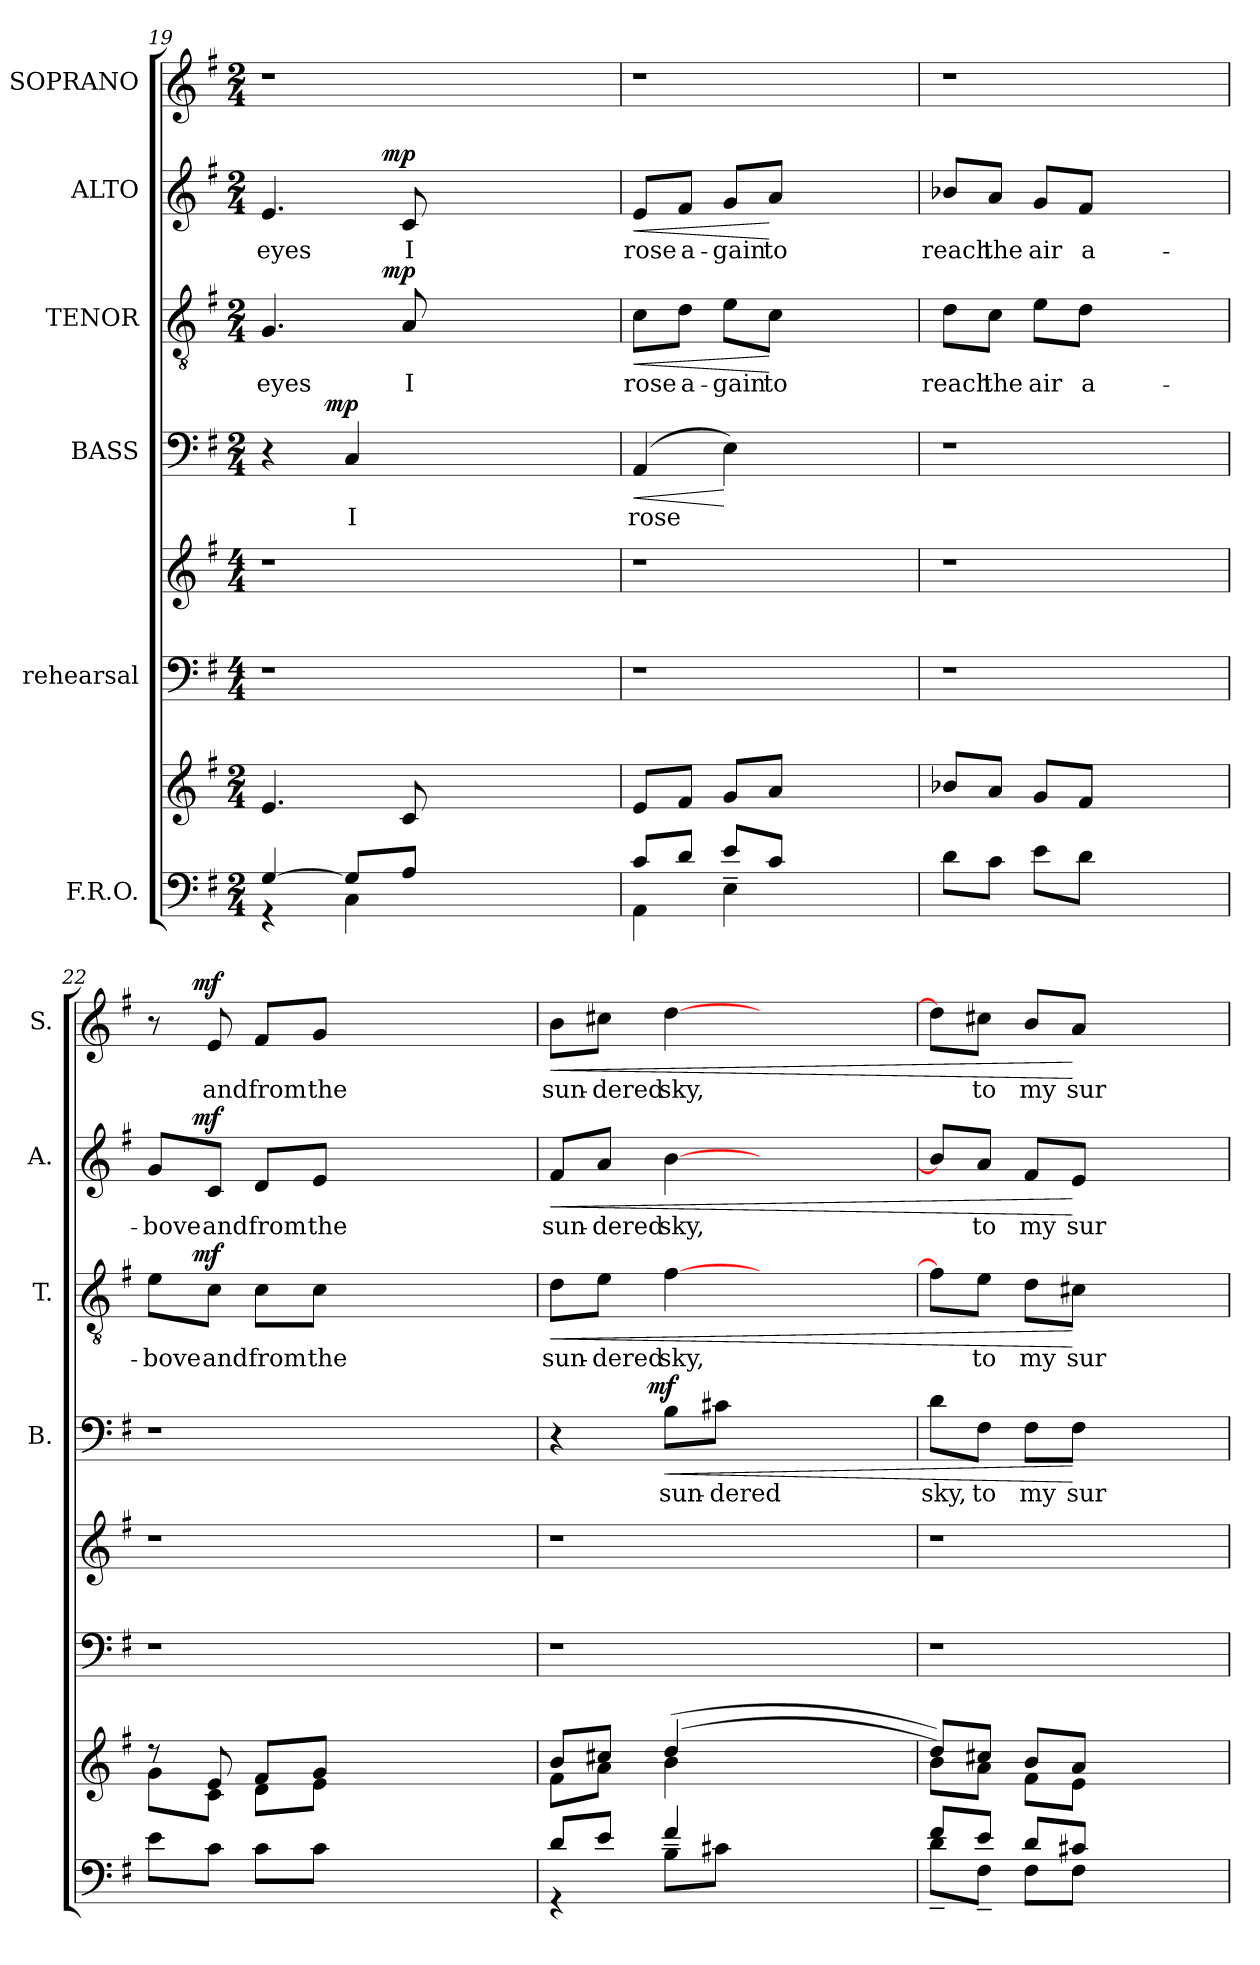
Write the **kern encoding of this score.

**kern	**kern	**kern	**kern	**kern	**text	**dynam	**kern	**text	**dynam	**kern	**text	**dynam	**kern	**text	**dynam
*part6	*part6	*part5	*part5	*part4	*part4	*part4	*part3	*part3	*part3	*part2	*part2	*part2	*part1	*part1	*part1
*staff8	*staff7	*staff6	*staff5	*staff4	*staff4	*staff4	*staff3	*staff3	*staff3	*staff2	*staff2	*staff2	*staff1	*staff1	*staff1
*I"F.R.O.	*	*I"rehearsal	*	*I"BASS	*	*	*I"TENOR	*	*	*I"ALTO	*	*	*I"SOPRANO	*	*
*	*	*	*	*I'B.	*	*	*I'T.	*	*	*I'A.	*	*	*I'S.	*	*
*clefF4	*clefG2	*clefF4	*clefG2	*clefF4	*	*	*clefGv2	*	*	*clefG2	*	*	*clefG2	*	*
*k[f#]	*k[f#]	*k[f#]	*k[f#]	*k[f#]	*	*	*k[f#]	*	*	*k[f#]	*	*	*k[f#]	*	*
*G:	*G:	*G:	*G:	*G:	*	*	*G:	*	*	*G:	*	*	*G:	*	*
*M2/4	*M2/4	*M4/4	*M4/4	*M2/4	*	*	*M2/4	*	*	*M2/4	*	*	*M2/4	*	*
=19	=19	=19	=19	=19	=19	=19	=19	=19	=19	=19	=19	=19	=19	=19	=19
*^	*	*	*	*	*	*	*	*	*	*	*	*	*	*	*
!	!	!	!	!	!	!	!	!	!LO:LY:b:cj	!	!	!LO:LY:b:cj	!	!LO:N:vis=1	!	!
*	*	*	*	*	*^	*	*	*^	*	*	*^	*	*	*	*	*
[>4G/	4rGG	4.e/	1r	1r	4r	8..ryy	.	.	4.G/	4ryy	eyes	.	4.e/	4ryy	eyes	.	2r	.	.
!	!	!	!	!	!	!	!	!LO:DY:a	!	!	!	!	!	!	!	!	!	!	!
.	.	.	.	.	.	2ryy	.	mp	.	.	.	.	.	.	.	.	.	.	.
!	!	!	!	!	!	!	!LO:LY:b:rj	!	!	!	!	!	!	!	!	!	!	!	!
8G/L]	4C\	.	.	.	4C/	.	I	.	.	16.ryy	.	.	.	16.ryy	.	.	.	.	.
!	!	!	!	!	!	!	!	!	!	!	!	!LO:DY:a	!	!	!	!LO:DY:a	!	!	!
.	.	.	.	.	.	.	.	.	.	2ryy	.	mp	.	2ryy	.	mp	.	.	.
!	!	!	!	!	!	!	!	!	!	!	!LO:LY:b:rj	!	!	!	!LO:LY:b:rj	!	!	!	!
8A/J	.	8c/	.	.	.	.	.	.	8A/	.	I	.	8c/	.	I	.	.	.	.
2ryy	2ryy	2ryy	.	.	2ryy	.	.	.	2ryy	.	.	.	2ryy	.	.	.	2ryy	.	.
.	.	.	.	.	.	4ryy	.	.	.	.	.	.	.	.	.	.	.	.	.
.	.	.	.	.	.	.	.	.	.	8ryy	.	.	.	8ryy	.	.	.	.	.
.	.	.	.	.	.	32ryy	.	.	.	32ryy	.	.	.	32ryy	.	.	.	.	.
=20	=20	=20	=20	=20	=20	=20	=20	=20	=20	=20	=20	=20	=20	=20	=20	=20	=20	=20	=20
!	!	!	!	!	!	!	!LO:LY:b	!LO:HP:b	!	!	!LO:LY:b:cj	!LO:HP:b	!	!	!LO:LY:b:cj	!LO:HP:b	!LO:N:vis=1	!	!
*	*	*	*	*	*v	*v	*	*	*	*	*	*	*v	*v	*	*	*	*	*
*	*	*	*	*	*	*	*	*v	*v	*	*	*	*	*	*	*	*
4AA\	8c/L	8e/L	1r	1r	(>4AA/	rose	<	8c\L	rose	<	8e/L	rose	<	2r	.	.
!	!	!	!	!	!	!	!	!	!LO:LY:b	!	!	!LO:LY:b	!	!	!	!
.	8d/J	8f#/J	.	.	.	.	.	8d\J	a-	.	8f#/J	a-	.	.	.	.
!	!	!	!	!	!	!	!	!	!LO:LY:b:cj	!	!	!LO:LY:b:cj	!	!	!	!
4E~>\	8e/L	8g/L	.	.	4E\)	.	[	8e\L	-gain	.	8g/L	-gain	.	.	.	.
!	!	!	!	!	!	!	!	!	!LO:LY:b:cj	!	!	!LO:LY:b:cj	!	!	!	!
.	8c/J	8a/J	.	.	.	.	.	8c\J	to	[	8a/J	to	[	.	.	.
2ryy	2ryy	2ryy	.	.	2ryy	.	.	2ryy	.	.	2ryy	.	.	2ryy	.	.
=21	=21	=21	=21	=21	=21	=21	=21	=21	=21	=21	=21	=21	=21	=21	=21	=21
!	!	!	!	!	!LO:N:vis=1	!	!	!	!LO:LY:b:cj	!	!	!LO:LY:b:cj	!	!LO:N:vis=1	!	!
*v	*v	*	*	*	*	*	*	*	*	*	*	*	*	*	*	*
8d\L	8b-X/L	1r	1r	2r	.	.	8d\L	reach	.	8b-X/L	reach	.	2r	.	.
!	!	!	!	!	!	!	!	!LO:LY:b:cj	!	!	!LO:LY:b:cj	!	!	!	!
8c\J	8a/J	.	.	.	.	.	8c\J	the	.	8a/J	the	.	.	.	.
!	!	!	!	!	!	!	!	!LO:LY:b:cj	!	!	!LO:LY:b:cj	!	!	!	!
8e\L	8g/L	.	.	.	.	.	8e\L	air	.	8g/L	air	.	.	.	.
!	!	!	!	!	!	!	!	!LO:LY:b:cj	!	!	!LO:LY:b:cj	!	!	!	!
8d\J	8f#/J	.	.	.	.	.	8d\J	a-	.	8f#/J	a-	.	.	.	.
2ryy	2ryy	.	.	2ryy	.	.	2ryy	.	.	2ryy	.	.	2ryy	.	.
!!LO:PB:g=z
=22	=22	=22	=22	=22	=22	=22	=22	=22	=22	=22	=22	=22	=22	=22	=22
*	*^	*	*	*	*	*	*	*	*	*	*	*	*	*	*
!	!	!	!	!	!LO:N:vis=1	!	!	!	!LO:LY:b:cj	!	!	!LO:LY:b:cj	!	!	!	!
*	*	*	*	*	*	*	*	*^	*	*	*^	*	*	*^	*	*
8e\L	8rdd	8g\L	1r	1r	2r	.	.	8e\L	16..ryy	-bove	.	8g/L	16..ryy	-bove	.	8r	16..ryy	.	.
!	!	!	!	!	!	!	!	!	!	!	!LO:DY:a	!	!	!	!LO:DY:a	!	!	!	!LO:DY:a
.	.	.	.	.	.	.	.	.	2ryy	.	mf	.	2ryy	.	mf	.	2ryy	.	mf
!	!	!	!	!	!	!	!	!	!	!LO:LY:b:cj	!	!	!	!LO:LY:b:cj	!	!	!	!LO:LY:b:cj	!
8c\J	8e/	8c\J	.	.	.	.	.	8c\J	.	and	.	8c/J	.	and	.	8e/	.	and	.
!	!	!	!	!	!	!	!	!	!	!LO:LY:b:cj	!	!	!	!LO:LY:b:cj	!	!	!	!LO:LY:b:cj	!
8c\L	8f#/L	8d\L	.	.	.	.	.	8c\L	.	from	.	8d/L	.	from	.	8f#/L	.	from	.
!	!	!	!	!	!	!	!	!	!	!LO:LY:b:cj	!	!	!	!LO:LY:b:cj	!	!	!	!LO:LY:b:cj	!
8c\J	8g/J	8e\J	.	.	.	.	.	8c\J	.	the	.	8e/J	.	the	.	8g/J	.	the	.
2ryy	2ryy	2ryy	.	.	2ryy	.	.	2ryy	.	.	.	2ryy	.	.	.	2ryy	.	.	.
.	.	.	.	.	.	.	.	.	4ryy	.	.	.	4ryy	.	.	.	4ryy	.	.
.	.	.	.	.	.	.	.	.	8ryy	.	.	.	8ryy	.	.	.	8ryy	.	.
.	.	.	.	.	.	.	.	.	64ryy	.	.	.	64ryy	.	.	.	64ryy	.	.
=23	=23	=23	=23	=23	=23	=23	=23	=23	=23	=23	=23	=23	=23	=23	=23	=23	=23	=23	=23
*^	*	*	*	*	*	*	*	*	*	*	*	*	*	*	*	*	*	*	*
!	!	!	!	!	!	!	!	!	!	!	!LO:LY:b:cj	!LO:HP:b	!	!	!LO:LY:b:cj	!LO:HP:b	!	!	!LO:LY:b:cj	!LO:HP:b
*	*	*	*	*	*	*	*	*	*v	*v	*	*	*	*	*	*	*v	*v	*	*
*	*	*	*	*	*	*^	*	*	*	*	*	*v	*v	*	*	*	*	*
4rGG	8d/L	8b/L	8f#\L	1r	1r	4r	8...ryy	.	.	8d\L	sun-	<	8f#/L	sun-	<	8b\L	sun-	<
!	!	!	!	!	!	!	!	!	!	!	!LO:LY:b:cj	!	!	!LO:LY:b:cj	!	!	!LO:LY:b:cj	!
.	8e/J	8cc#X/J	8a\J	.	.	.	.	.	.	8e\J	-dered	.	8a/J	-dered	.	8cc#X\J	-dered	.
!	!	!	!	!	!	!	!	!	!LO:DY:a	!	!	!	!	!	!	!	!	!
.	.	.	.	.	.	.	2ryy	.	mf	.	.	.	.	.	.	.	.	.
!	!	!	!	!	!	!	!	!LO:LY:b:cj	!LO:HP:b	!	!LO:LY:b:cj	!	!	!LO:LY:b:cj	!	!	!LO:LY:b:cj	!
8B~>\L	4f#/	(<4b\	(>4dd/	.	.	8B\L	.	sun-	<	[>4f#\	sky,	.	[>4b\	sky,	.	[>4dd\	sky,	.
!	!	!	!	!	!	!	!	!LO:LY:b:cj	!	!	!	!	!	!	!	!	!	!
8c#X\J	.	.	.	.	.	8c#X\J	.	-dered	.	.	.	.	.	.	.	.	.	.
2ryy	2ryy	2ryy	2ryy	.	.	2ryy	.	.	.	2ryy	.	.	2ryy	.	.	2ryy	.	.
.	.	.	.	.	.	.	4ryy	.	.	.	.	.	.	.	.	.	.	.
.	.	.	.	.	.	.	64ryy	.	.	.	.	.	.	.	.	.	.	.
=24	=24	=24	=24	=24	=24	=24	=24	=24	=24	=24	=24	=24	=24	=24	=24	=24	=24	=24
!	!	!	!	!	!	!	!	!LO:LY:b:cj	!	!	!	!	!	!	!	!	!	!
*	*	*	*	*	*	*v	*v	*	*	*	*	*	*	*	*	*	*	*
8f#/L	8d~>\L	8dd/L)	8b\L)	1r	1r	8d\L	sky,	.	8f#\L]	.	.	8b/L]	.	.	8dd\L]	.	.
!	!	!	!	!	!	!	!LO:LY:b:cj	!	!	!LO:LY:b:cj	!	!	!LO:LY:b:cj	!	!	!LO:LY:b:cj	!
8e/J	8F#~>\J	8cc#X/J	8a\J	.	.	8F#\J	to	.	8e\J	to	.	8a/J	to	.	8cc#X\J	to	.
!	!	!	!	!	!	!	!LO:LY:b:cj	!	!	!LO:LY:b:cj	!	!	!LO:LY:b:cj	!	!	!LO:LY:b:cj	!
8d/L	8F#\L	8b/L	8f#\L	.	.	8F#\L	my	.	8d\L	my	.	8f#/L	my	.	8b/L	my	.
!	!	!	!	!	!	!	!LO:LY:b:cj	!	!	!LO:LY:b:cj	!	!	!LO:LY:b:cj	!	!	!LO:LY:b:cj	!
8c#X/J	8F#\J	8a/J	8e\J	.	.	8F#\J	sur-	[	8c#X\J	sur-	[	8e/J	sur-	[	8a/J	sur-	[
2ryy	2ryy	2ryy	2ryy	.	.	2ryy	.	.	2ryy	.	.	2ryy	.	.	2ryy	.	.
*v	*v	*	*	*	*	*	*	*	*	*	*	*	*	*	*	*	*
*	*v	*v	*	*	*	*	*	*	*	*	*	*	*	*	*	*
=	=	=	=	=	=	=	=	=	=	=	=	=	=	=	=
*-	*-	*-	*-	*-	*-	*-	*-	*-	*-	*-	*-	*-	*-	*-	*-
